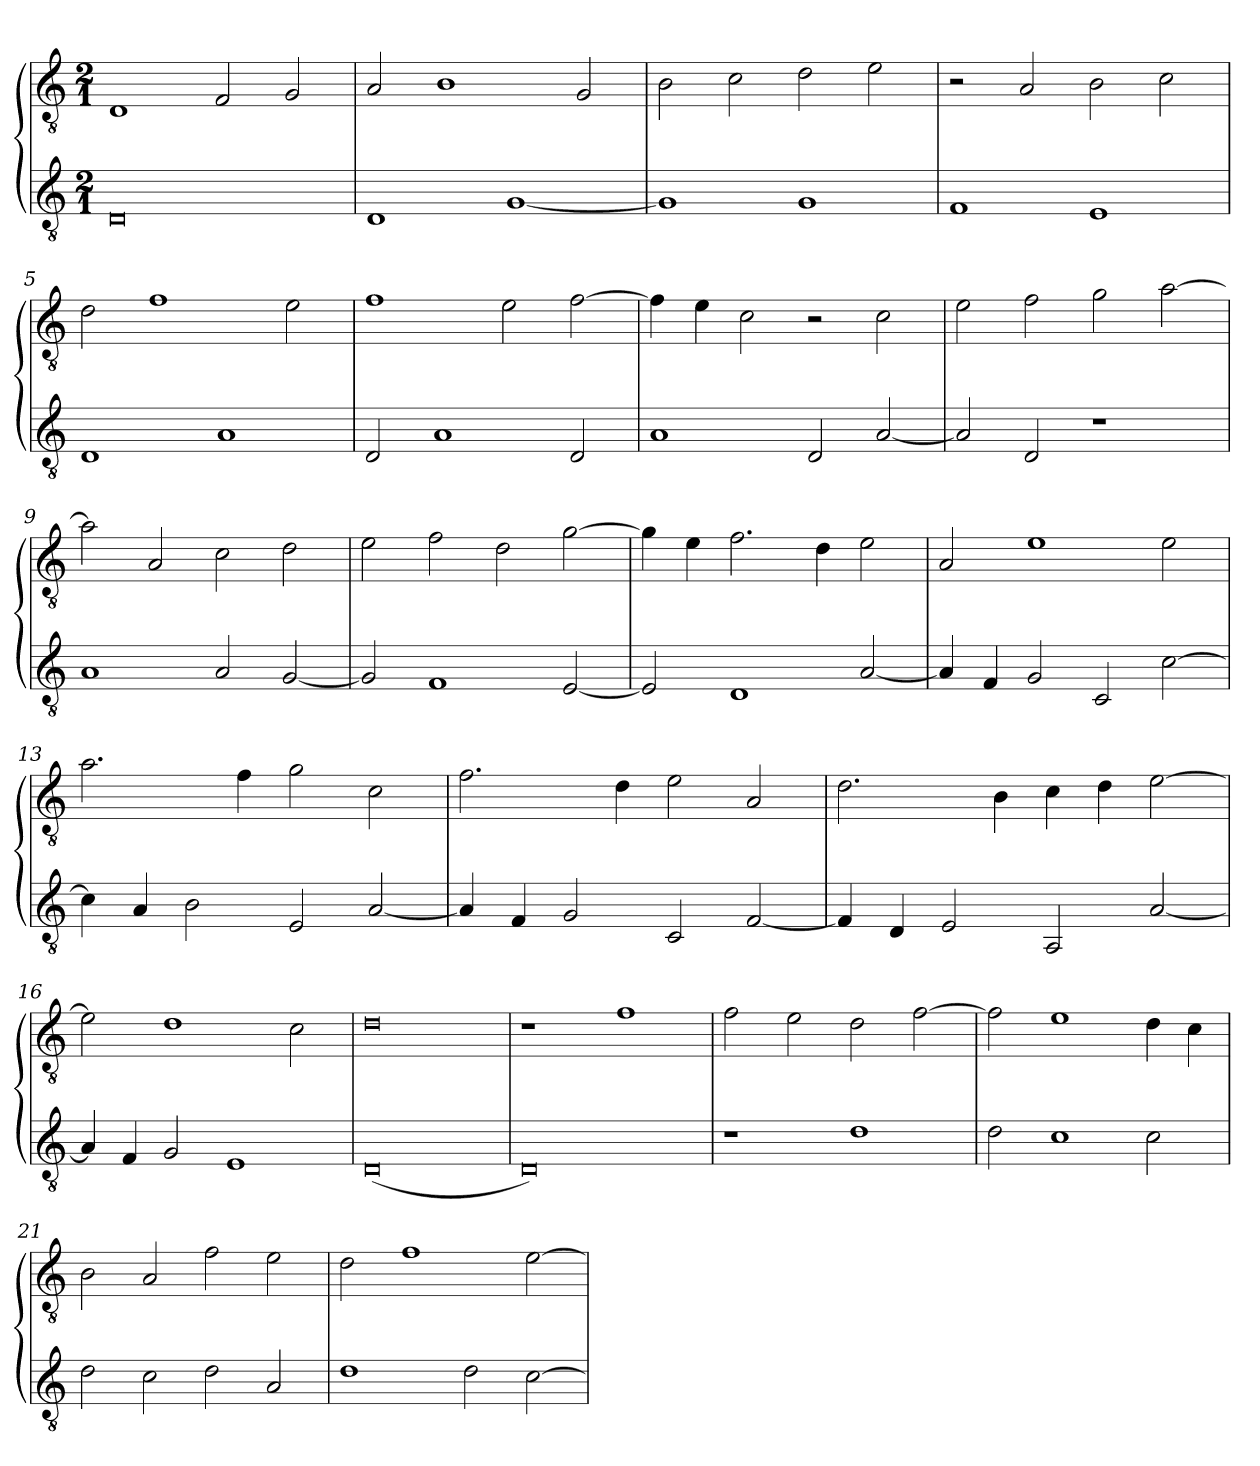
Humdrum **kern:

**kern	**kern
*part2	*part1
*staff2	*staff1
*clefGv2	*clefGv2
*k[]	*k[]
*M2/1	*M2/1
=1	=1
0D	1D
.	2F
.	2G
=2	=2
1D	2A
.	1B
[1G	.
.	2G
=3	=3
1G]	2B
.	2c
1G	2d
.	2e
=4	=4
1F	2r
.	2A
1E	2B
.	2c
=5	=5
1D	2d
.	1f
1A	.
.	2e
=6	=6
2D	1f
1A	.
.	2e
2D	[2f
=7	=7
1A	4f]
.	4e
.	2c
2D	2r
[2A	2c
=8	=8
2A]	2e
2D	2f
1r	2g
.	[2a
=9	=9
1A	2a]
.	2A
2A	2c
[2G	2d
=10	=10
2G]	2e
1F	2f
.	2d
[2E	[2g
=11	=11
2E]	4g]
.	4e
1D	2.f
.	4d
[2A	2e
=12	=12
4A]	2A
4F	.
2G	1e
2C	.
[2c	2e
=13	=13
4c]	2.a
4A	.
2B	.
.	4f
2E	2g
[2A	2c
=14	=14
4A]	2.f
4F	.
2G	.
.	4d
2C	2e
[2F	2A
=15	=15
4F]	2.d
4D	.
2E	.
.	4B
2AA	4c
.	4d
[2A	[2e
=16	=16
4A]	2e]
4F	.
2G	1d
1E	.
.	2c
=17	=17
(<0D	0d
=18	=18
0D)	1r
.	1f
=19	=19
1r	2f
.	2e
1d	2d
.	[2f
=20	=20
2d	2f]
1c	1e
2c	4d
.	4c
=21	=21
2d	2B
2c	2A
2d	2f
2A	2e
=22	=22
1d	2d
.	1f
2d	.
[2c	[2e
=	=
*-	*-
